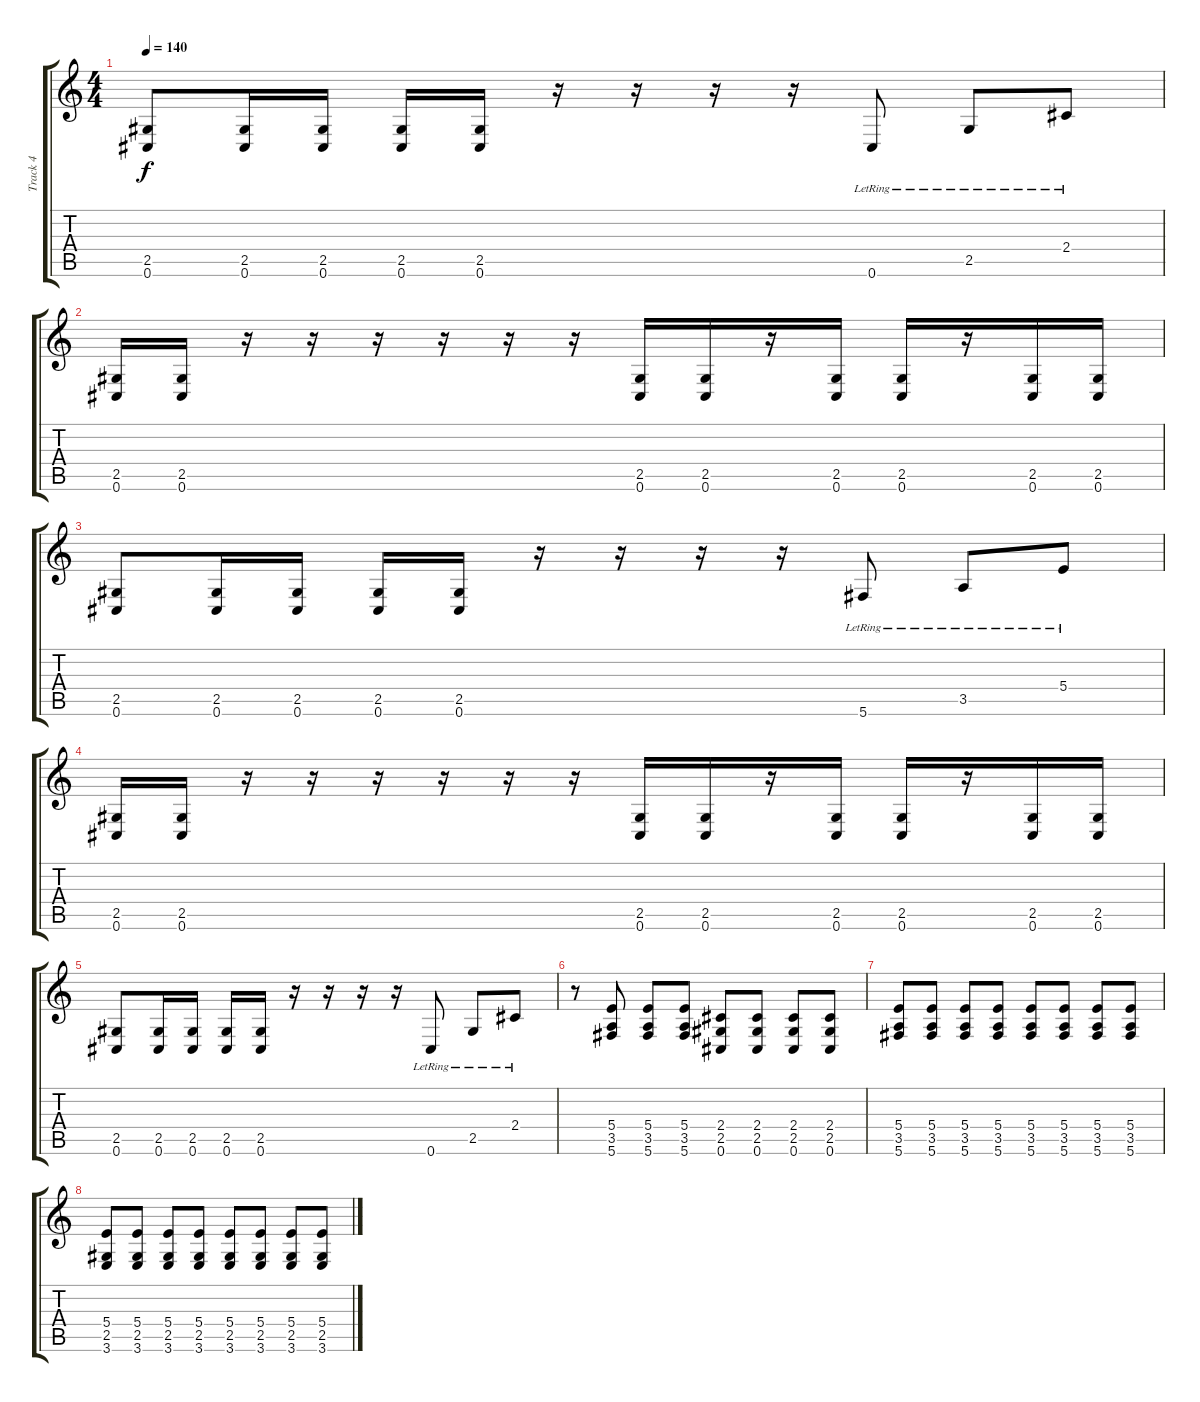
\track ("Track 4" "Track 4") {instrument distortionguitar}
\staff {score tabs}
\tuning (Db4 Ab3 E3 B2 Gb2 Db2) {hide}
\ts (4 4)
\tempo 140
\clef g2
\ks c
(2.5 0.6).8{dy f} (2.5 0.6).16 (2.5 0.6).16 (2.5 0.6).16 (2.5 0.6).16 r.16 r.16 r.16 r.16 0.6{lr}.8 2.5{lr}.8 2.4{lr}.8 |
(2.5 0.6).16 (2.5 0.6).16 r.16 r.16 r.16 r.16 r.16 r.16 (2.5 0.6).16 (2.5 0.6).16 r.16 (2.5 0.6).16 (2.5 0.6).16 r.16 (2.5 0.6).16 (2.5 0.6).16 |
(2.5 0.6).8 (2.5 0.6).16 (2.5 0.6).16 (2.5 0.6).16 (2.5 0.6).16 r.16 r.16 r.16 r.16 5.6{lr}.8 3.5{lr}.8 5.4{lr}.8 |
(2.5 0.6).16 (2.5 0.6).16 r.16 r.16 r.16 r.16 r.16 r.16 (2.5 0.6).16 (2.5 0.6).16 r.16 (2.5 0.6).16 (2.5 0.6).16 r.16 (2.5 0.6).16 (2.5 0.6).16 |
(2.5 0.6).8 (2.5 0.6).16 (2.5 0.6).16 (2.5 0.6).16 (2.5 0.6).16 r.16 r.16 r.16 r.16 0.6{lr}.8 2.5{lr}.8 2.4{lr}.8 |
r.8 (5.4 3.5 5.6).8 (5.4 3.5 5.6).8 (5.4 3.5 5.6).8 (2.4 2.5 0.6).8 (2.4 2.5 0.6).8 (2.4 2.5 0.6).8 (2.4 2.5 0.6).8 |
(5.4 3.5 5.6).8 (5.4 3.5 5.6).8 (5.4 3.5 5.6).8 (5.4 3.5 5.6).8 (5.4 3.5 5.6).8 (5.4 3.5 5.6).8 (5.4 3.5 5.6).8 (5.4 3.5 5.6).8 |
(5.4 2.5 3.6).8 (5.4 2.5 3.6).8 (5.4 2.5 3.6).8 (5.4 2.5 3.6).8 (5.4 2.5 3.6).8 (5.4 2.5 3.6).8 (5.4 2.5 3.6).8 (5.4 2.5 3.6).8
